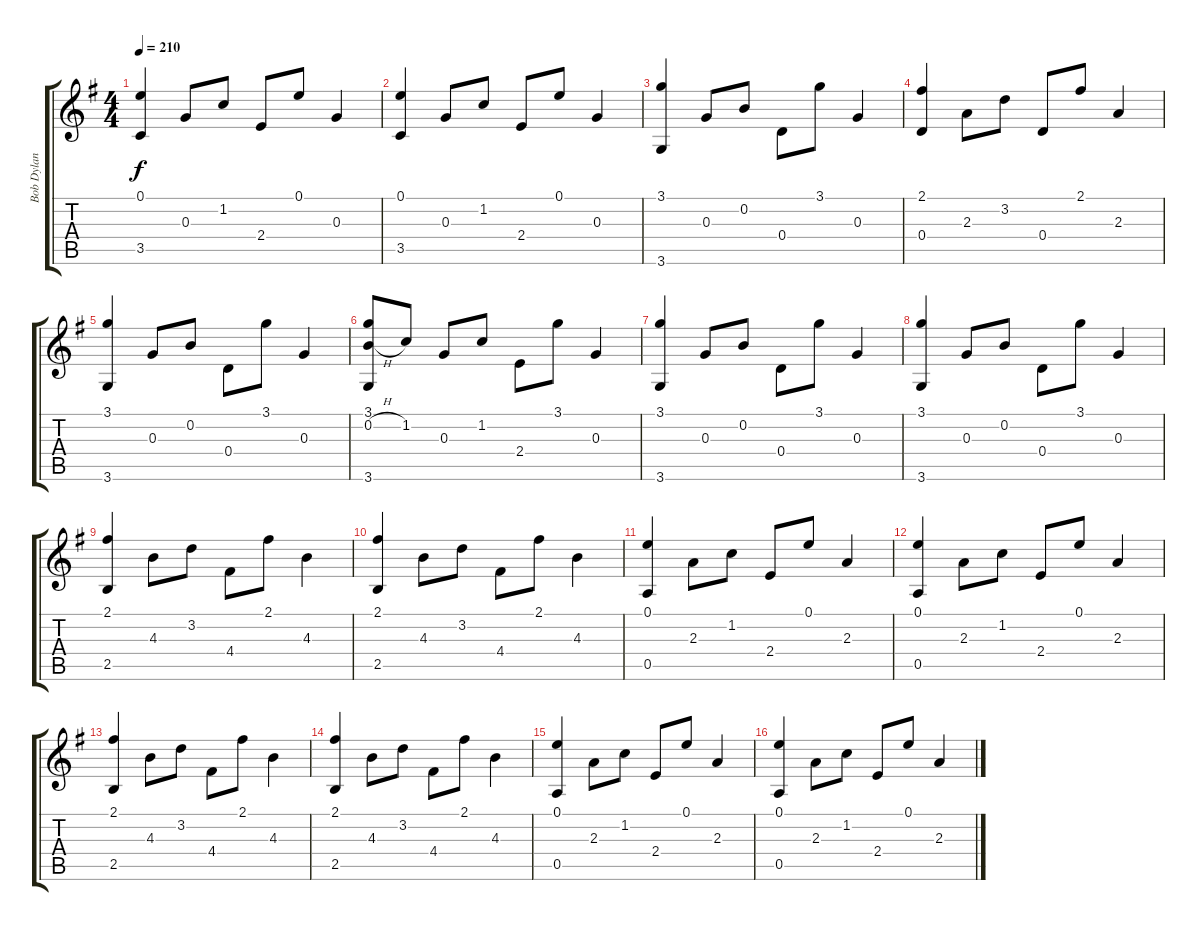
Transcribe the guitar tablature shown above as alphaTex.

\track ("Bob Dylan Guitar" "Bob Dylan ") {instrument acousticguitarnylon}
\staff {score tabs}
\tuning (E4 B3 G3 D3 A2 E2) {hide}
\ts (4 4)
\tempo 210
\clef g2
\ks g
(0.1 3.5).4{dy f} 0.3.8 1.2.8 2.4.8 0.1.8 0.3.4 |
(0.1 3.5).4 0.3.8 1.2.8 2.4.8 0.1.8 0.3.4 |
(3.1 3.6).4 0.3.8 0.2.8 0.4.8 3.1.8 0.3.4 |
(2.1 0.4).4 2.3.8 3.2.8 0.4.8 2.1.8 2.3.4 |
(3.1 3.6).4 0.3.8 0.2.8 0.4.8 3.1.8 0.3.4 |
(3.1 0.2{h} 3.6).8 1.2.8 0.3.8 1.2.8 2.4.8 3.1.8 0.3.4 |
(3.1 3.6).4 0.3.8 0.2.8 0.4.8 3.1.8 0.3.4 |
(3.1 3.6).4 0.3.8 0.2.8 0.4.8 3.1.8 0.3.4 |
(2.1 2.5).4 4.3.8 3.2.8 4.4.8 2.1.8 4.3.4 |
(2.1 2.5).4 4.3.8 3.2.8 4.4.8 2.1.8 4.3.4 |
(0.1 0.5).4 2.3.8 1.2.8 2.4.8 0.1.8 2.3.4 |
(0.1 0.5).4 2.3.8 1.2.8 2.4.8 0.1.8 2.3.4 |
(2.1 2.5).4 4.3.8 3.2.8 4.4.8 2.1.8 4.3.4 |
(2.1 2.5).4 4.3.8 3.2.8 4.4.8 2.1.8 4.3.4 |
(0.1 0.5).4 2.3.8 1.2.8 2.4.8 0.1.8 2.3.4 |
(0.1 0.5).4 2.3.8 1.2.8 2.4.8 0.1.8 2.3.4
